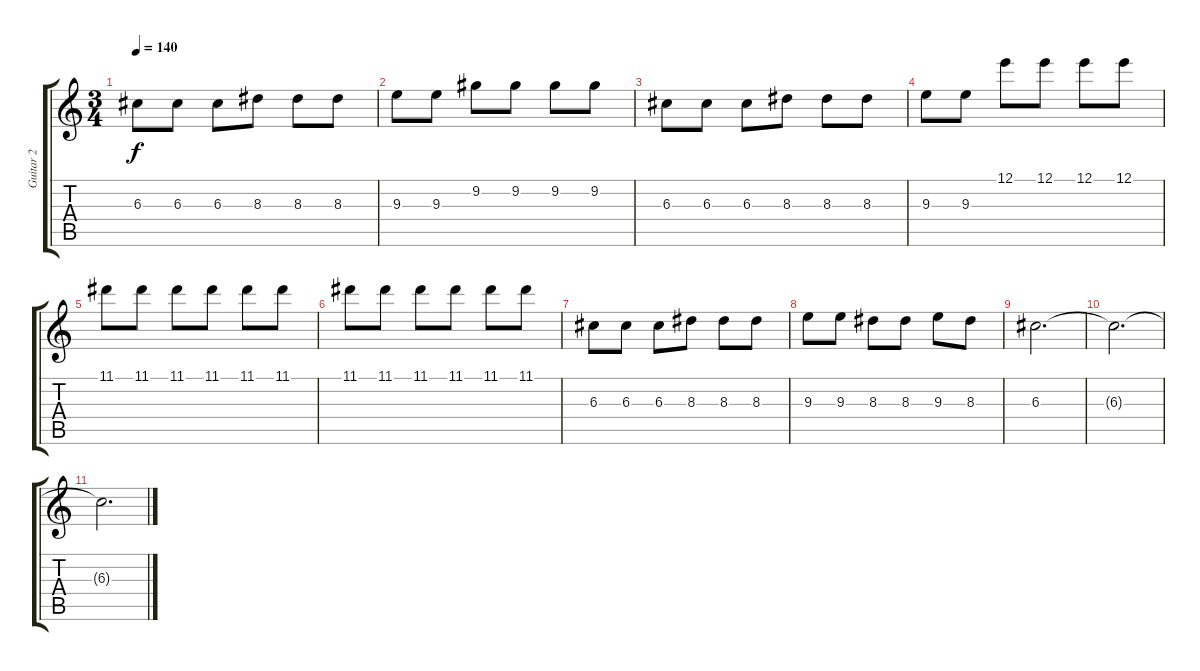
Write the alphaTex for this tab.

\track ("Guitar 2" "Guitar 2") {instrument overdrivenguitar}
\staff {score tabs}
\tuning (E4 B3 G3 D3 A2 E2) {hide}
\ts (3 4)
\tempo 140
\clef g2
\ks c
6.3.8{dy f} 6.3.8 6.3.8 8.3.8 8.3.8 8.3.8 |
9.3.8 9.3.8 9.2.8 9.2.8 9.2.8 9.2.8 |
6.3.8 6.3.8 6.3.8 8.3.8 8.3.8 8.3.8 |
9.3.8 9.3.8 12.1.8 12.1.8 12.1.8 12.1.8 |
11.1.8 11.1.8 11.1.8 11.1.8 11.1.8 11.1.8 |
11.1.8 11.1.8 11.1.8 11.1.8 11.1.8 11.1.8 |
6.3.8 6.3.8 6.3.8 8.3.8 8.3.8 8.3.8 |
9.3.8 9.3.8 8.3.8 8.3.8 9.3.8 8.3.8 |
6.3.2{d} |
6.3{t}.2{d} |
6.3{t}.2{d}
